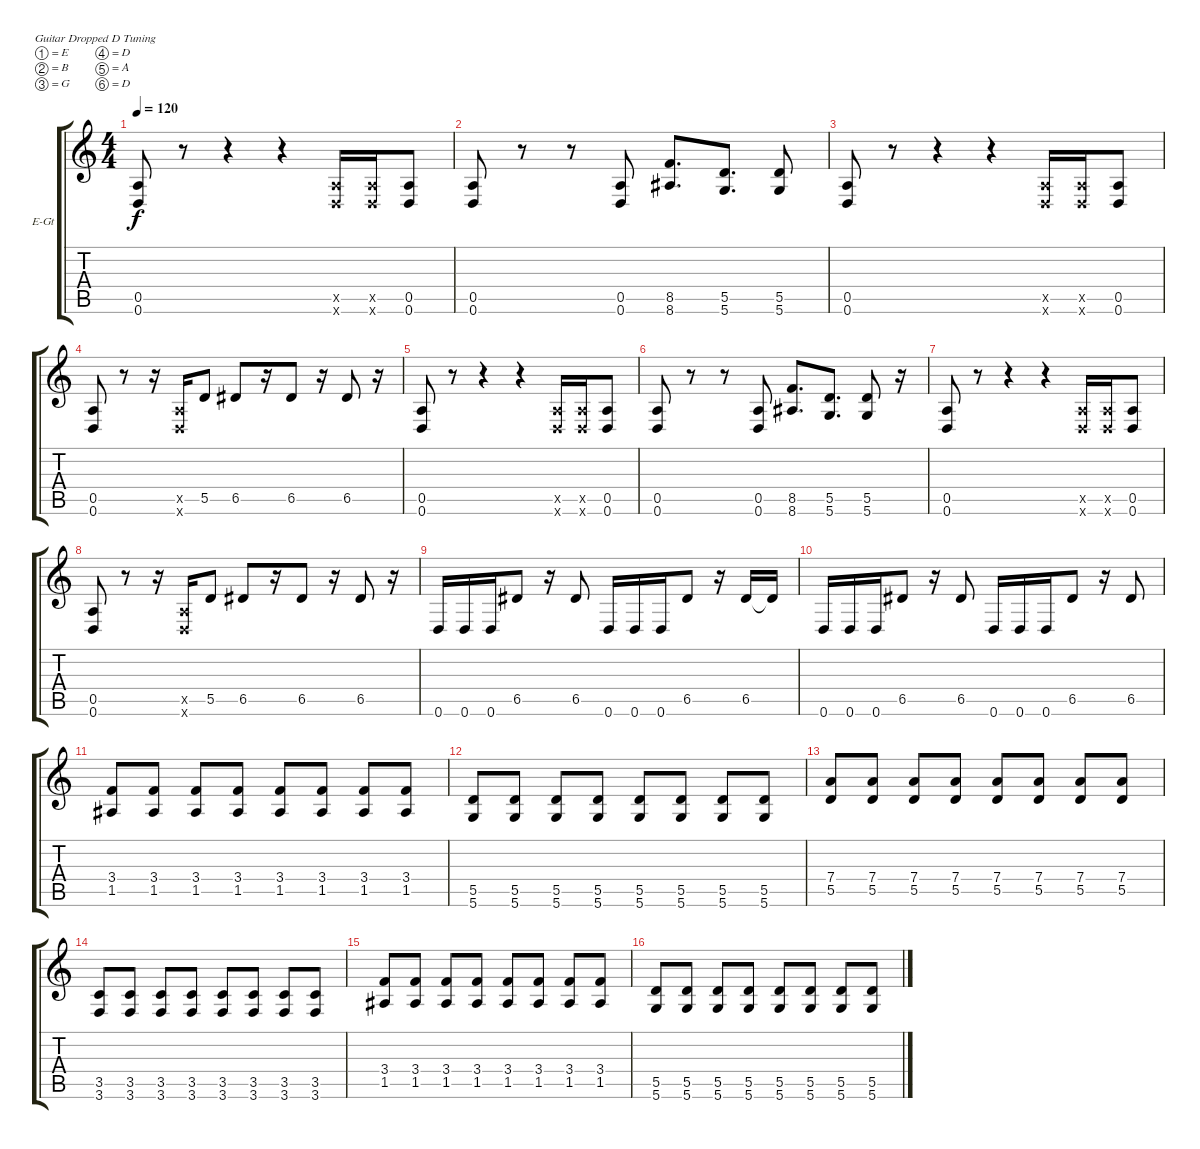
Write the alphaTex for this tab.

\defaultSystemsLayout 4
\bracketExtendMode groupsimilarinstruments
\firstSystemTrackNameOrientation horizontal
\otherSystemsTrackNameOrientation horizontal
\track ("Electric Guitar" "E-Gt") {instrument distortionguitar}
\staff {score tabs}
\tuning (E4 B3 G3 D3 A2 D2)
\ts (4 4)
\tempo 120
\clef g2
\ks c
(0.6 0.5).8{dy f} r.8 r.4 r.4 (0.6{x} 0.5{x}).16 (0.5{x} 0.6{x}).16 (0.6 0.5).8 |
(0.6 0.5).8 r.8 r.8 (0.6 0.5).8 (8.5 8.6).8{d} (5.6 5.5).8{d} (5.5 5.6).8 |
(0.6 0.5).8 r.8 r.4 r.4 (0.6{x} 0.5{x}).16 (0.5{x} 0.6{x}).16 (0.6 0.5).8 |
(0.6 0.5).8 r.8 r.16 (0.6{x} 0.5{x}).16 5.5.8 6.5.8 r.16 6.5.8 r.16 6.5.8 r.16 |
(0.6 0.5).8 r.8 r.4 r.4 (0.6{x} 0.5{x}).16 (0.5{x} 0.6{x}).16 (0.6 0.5).8 |
(0.6 0.5).8 r.8 r.8 (0.6 0.5).8 (8.5 8.6).8{d} (5.6 5.5).8{d} (5.5 5.6).8 r.16 |
(0.6 0.5).8 r.8 r.4 r.4 (0.6{x} 0.5{x}).16 (0.5{x} 0.6{x}).16 (0.6 0.5).8 |
(0.6 0.5).8 r.8 r.16 (0.6{x} 0.5{x}).16 5.5.8 6.5.8 r.16 6.5.8 r.16 6.5.8 r.16 |
0.6.16 0.6.16 0.6.16 6.5.8 r.16 6.5.8 0.6.16 0.6.16 0.6.16 6.5.8 r.16 6.5.16 6.5{t}.16 |
0.6.16 0.6.16 0.6.16 6.5.8 r.16 6.5.8 0.6.16 0.6.16 0.6.16 6.5.8 r.16 6.5.8 |
(1.5 3.4).8 (1.5 3.4).8 (1.5 3.4).8 (1.5 3.4).8 (1.5 3.4).8 (1.5 3.4).8 (1.5 3.4).8 (1.5 3.4).8 |
(5.5 5.6).8 (5.6 5.5).8 (5.6 5.5).8 (5.6 5.5).8 (5.6 5.5).8 (5.6 5.5).8 (5.6 5.5).8 (5.6 5.5).8 |
(5.5 7.4).8 (5.5 7.4).8 (5.5 7.4).8 (5.5 7.4).8 (5.5 7.4).8 (5.5 7.4).8 (5.5 7.4).8 (5.5 7.4).8 |
(3.5 3.6).8 (3.6 3.5).8 (3.6 3.5).8 (3.6 3.5).8 (3.6 3.5).8 (3.6 3.5).8 (3.6 3.5).8 (3.6 3.5).8 |
(1.5 3.4).8 (1.5 3.4).8 (1.5 3.4).8 (1.5 3.4).8 (1.5 3.4).8 (1.5 3.4).8 (1.5 3.4).8 (1.5 3.4).8 |
(5.5 5.6).8 (5.6 5.5).8 (5.6 5.5).8 (5.6 5.5).8 (5.6 5.5).8 (5.6 5.5).8 (5.6 5.5).8 (5.6 5.5).8
